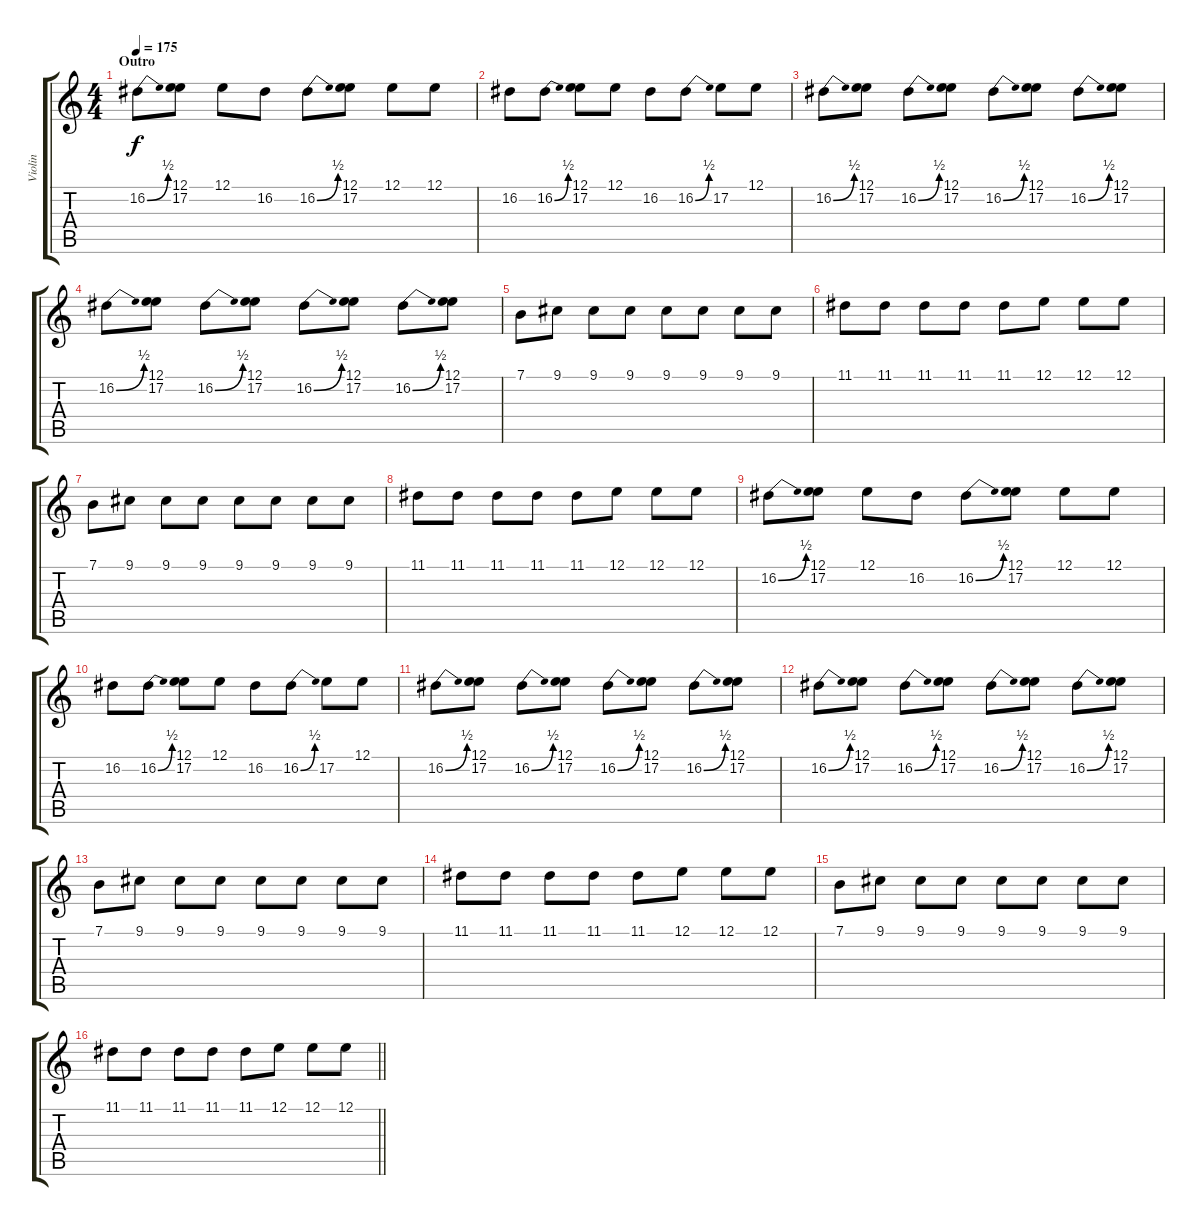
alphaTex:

\track ("Violin" "Violin") {instrument violin}
\staff {score tabs}
\tuning (E4 B3 G3 D3 A2 E2) {hide}
\ts (4 4)
\section ("" "Outro")
\tempo 175
\clef g2
\ks c
16.2{be (bend 0 0 60 2)}.8{dy f} (12.1 17.2).8 12.1.8 16.2.8 16.2{be (bend 0 0 60 2)}.8 (12.1 17.2).8 12.1.8 12.1.8 |
16.2.8 16.2{be (bend 0 0 60 2)}.8 (12.1 17.2).8 12.1.8 16.2.8 16.2{be (bend 0 0 60 2)}.8 17.2.8 12.1.8 |
16.2{be (bend 0 0 60 2)}.8 (12.1 17.2).8 16.2{be (bend 0 0 60 2)}.8 (12.1 17.2).8 16.2{be (bend 0 0 60 2)}.8 (12.1 17.2).8 16.2{be (bend 0 0 60 2)}.8 (12.1 17.2).8 |
16.2{be (bend 0 0 60 2)}.8 (12.1 17.2).8 16.2{be (bend 0 0 60 2)}.8 (12.1 17.2).8 16.2{be (bend 0 0 60 2)}.8 (12.1 17.2).8 16.2{be (bend 0 0 60 2)}.8 (12.1 17.2).8 |
7.1.8 9.1.8 9.1.8 9.1.8 9.1.8 9.1.8 9.1.8 9.1.8 |
11.1.8 11.1.8 11.1.8 11.1.8 11.1.8 12.1.8 12.1.8 12.1.8 |
7.1.8 9.1.8 9.1.8 9.1.8 9.1.8 9.1.8 9.1.8 9.1.8 |
11.1.8 11.1.8 11.1.8 11.1.8 11.1.8 12.1.8 12.1.8 12.1.8 |
16.2{be (bend 0 0 60 2)}.8 (12.1 17.2).8 12.1.8 16.2.8 16.2{be (bend 0 0 60 2)}.8 (12.1 17.2).8 12.1.8 12.1.8 |
16.2.8 16.2{be (bend 0 0 60 2)}.8 (12.1 17.2).8 12.1.8 16.2.8 16.2{be (bend 0 0 60 2)}.8 17.2.8 12.1.8 |
16.2{be (bend 0 0 60 2)}.8 (12.1 17.2).8 16.2{be (bend 0 0 60 2)}.8 (12.1 17.2).8 16.2{be (bend 0 0 60 2)}.8 (12.1 17.2).8 16.2{be (bend 0 0 60 2)}.8 (12.1 17.2).8 |
16.2{be (bend 0 0 60 2)}.8 (12.1 17.2).8 16.2{be (bend 0 0 60 2)}.8 (12.1 17.2).8 16.2{be (bend 0 0 60 2)}.8 (12.1 17.2).8 16.2{be (bend 0 0 60 2)}.8 (12.1 17.2).8 |
7.1.8 9.1.8 9.1.8 9.1.8 9.1.8 9.1.8 9.1.8 9.1.8 |
11.1.8 11.1.8 11.1.8 11.1.8 11.1.8 12.1.8 12.1.8 12.1.8 |
7.1.8 9.1.8 9.1.8 9.1.8 9.1.8 9.1.8 9.1.8 9.1.8 |
\barLineRight lightlight
11.1.8 11.1.8 11.1.8 11.1.8 11.1.8 12.1.8 12.1.8 12.1.8
